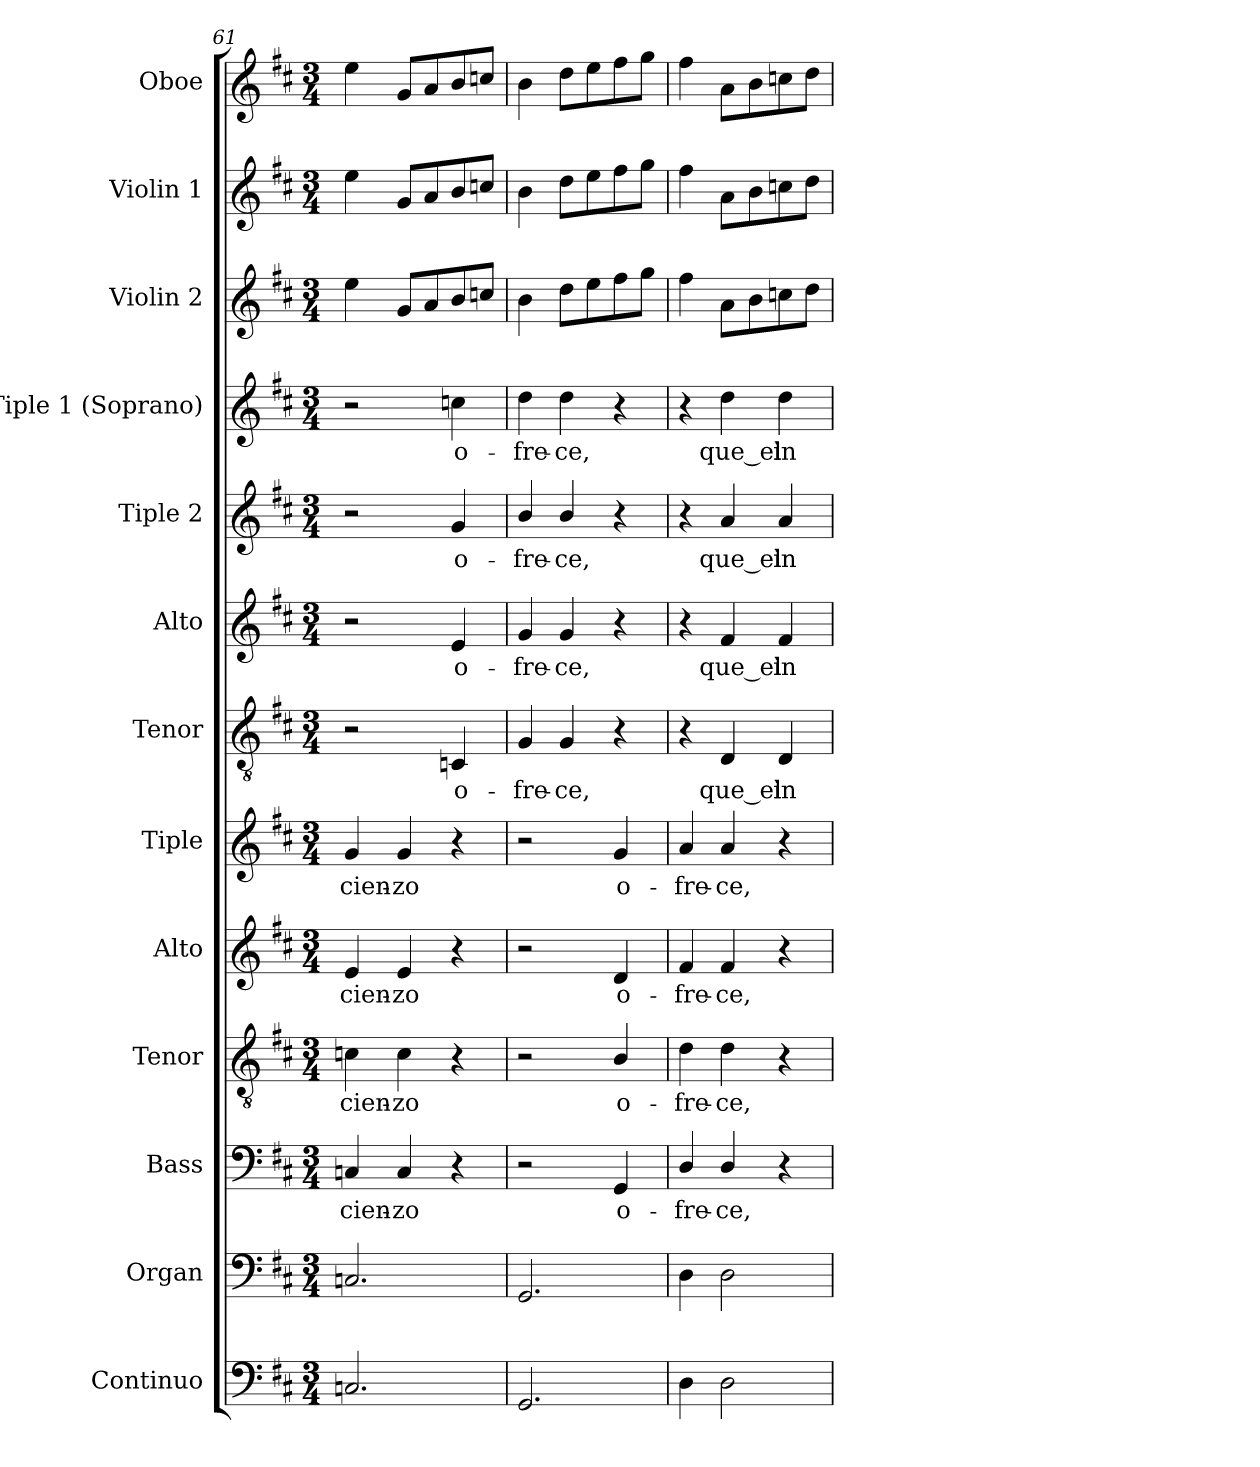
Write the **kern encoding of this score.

**kern	**kern	**kern	**text	**kern	**text	**kern	**text	**kern	**text	**kern	**text	**kern	**text	**kern	**text	**kern	**text	**kern	**kern	**kern
*part13	*part12	*part11	*part11	*part10	*part10	*part9	*part9	*part8	*part8	*part7	*part7	*part6	*part6	*part5	*part5	*part4	*part4	*part3	*part2	*part1
*staff13	*staff12	*staff11	*staff11	*staff10	*staff10	*staff9	*staff9	*staff8	*staff8	*staff7	*staff7	*staff6	*staff6	*staff5	*staff5	*staff4	*staff4	*staff3	*staff2	*staff1
*I"Continuo	*I"Organ	*I"Bass	*	*I"Tenor	*	*I"Alto	*	*I"Tiple	*	*I"Tenor	*	*I"Alto	*	*I"Tiple 2	*	*I"Tiple 1 (Soprano)	*	*I"Violin 2	*I"Violin 1	*I"Oboe
*I'Cont.	*I'Org.	*I'B.	*	*I'T.	*	*I'A.	*	*	*	*I'T.	*	*I'A.	*	*	*	*I'S1.	*	*I'Vln. 2	*I'Vln. 1	*I'Ob.
*clefF4	*clefF4	*clefF4	*	*clefGv2	*	*clefG2	*	*clefG2	*	*clefGv2	*	*clefG2	*	*clefG2	*	*clefG2	*	*clefG2	*clefG2	*clefG2
*	*	*	*	*ITrd7c12	*	*	*	*	*	*ITrd7c12	*	*	*	*	*	*	*	*	*	*
*k[f#c#]	*k[f#c#]	*k[f#c#]	*	*k[f#c#]	*	*k[f#c#]	*	*k[f#c#]	*	*k[f#c#]	*	*k[f#c#]	*	*k[f#c#]	*	*k[f#c#]	*	*k[f#c#]	*k[f#c#]	*k[f#c#]
*D:	*D:	*D:	*	*D:	*	*D:	*	*D:	*	*D:	*	*D:	*	*D:	*	*D:	*	*D:	*D:	*D:
*M3/4	*M3/4	*M3/4	*	*M3/4	*	*M3/4	*	*M3/4	*	*M3/4	*	*M3/4	*	*M3/4	*	*M3/4	*	*M3/4	*M3/4	*M3/4
=61	=61	=61	=61	=61	=61	=61	=61	=61	=61	=61	=61	=61	=61	=61	=61	=61	=61	=61	=61	=61
!	!	!	!LO:LY:b:color=#000000	!	!	!	!	!	!	!	!	!	!	!	!	!	!	!	!	!
!	!	!	!	!	!LO:LY:b:color=#000000	!	!	!	!	!	!	!	!	!	!	!	!	!	!	!
!	!	!	!	!	!	!	!LO:LY:b:color=#000000	!	!	!	!	!	!	!	!	!	!	!	!	!
!	!	!	!	!	!	!	!	!	!LO:LY:b:color=#000000	!	!	!	!	!	!	!	!	!	!	!
2.Cni/	2.Cni/	4Cni/	-cien-	4Cni\	-cien-	4ei/	-cien-	4gi/	-cien-	2r	.	2r	.	2r	.	2r	.	4eei\	4eei\	4eei\
!	!	!	!LO:LY:b:color=#000000	!	!	!	!	!	!	!	!	!	!	!	!	!	!	!	!	!
!	!	!	!	!	!LO:LY:b:color=#000000	!	!	!	!	!	!	!	!	!	!	!	!	!	!	!
!	!	!	!	!	!	!	!LO:LY:b:color=#000000	!	!	!	!	!	!	!	!	!	!	!	!	!
!	!	!	!	!	!	!	!	!	!LO:LY:b:color=#000000	!	!	!	!	!	!	!	!	!	!	!
.	.	4Ci/	-zo	4Ci\	-zo	4ei/	-zo	4gi/	-zo	.	.	.	.	.	.	.	.	8gi/L	8gi/L	8gi/L
.	.	.	.	.	.	.	.	.	.	.	.	.	.	.	.	.	.	8ai/	8ai/	8ai/
!	!	!	!	!	!	!	!	!	!	!	!LO:LY:b:color=#000000	!	!	!	!	!	!	!	!	!
!	!	!	!	!	!	!	!	!	!	!	!	!	!LO:LY:b:color=#000000	!	!	!	!	!	!	!
!	!	!	!	!	!	!	!	!	!	!	!	!	!	!	!LO:LY:b:color=#000000	!	!	!	!	!
!	!	!	!	!	!	!	!	!	!	!	!	!	!	!	!	!	!LO:LY:b:color=#000000	!	!	!
.	.	4r	.	4r	.	4r	.	4r	.	4CCni/	o-	4ei/	o-	4gi/	o-	4ccni\	o-	8bi/	8bi/	8bi/
.	.	.	.	.	.	.	.	.	.	.	.	.	.	.	.	.	.	8ccni/J	8ccni/J	8ccni/J
=62	=62	=62	=62	=62	=62	=62	=62	=62	=62	=62	=62	=62	=62	=62	=62	=62	=62	=62	=62	=62
!	!	!	!	!	!	!	!	!	!	!	!LO:LY:b:color=#000000	!	!	!	!	!	!	!	!	!
!	!	!	!	!	!	!	!	!	!	!	!	!	!LO:LY:b:color=#000000	!	!	!	!	!	!	!
!	!	!	!	!	!	!	!	!	!	!	!	!	!	!	!LO:LY:b:color=#000000	!	!	!	!	!
!	!	!	!	!	!	!	!	!	!	!	!	!	!	!	!	!	!LO:LY:b:color=#000000	!	!	!
2.GGi/	2.GGi/	2r	.	2r	.	2r	.	2r	.	4GGi/	-fre-	4gi/	-fre-	4bi/	-fre-	4ddi\	-fre-	4bi\	4bi\	4bi\
!	!	!	!	!	!	!	!	!	!	!	!LO:LY:b:color=#000000	!	!	!	!	!	!	!	!	!
!	!	!	!	!	!	!	!	!	!	!	!	!	!LO:LY:b:color=#000000	!	!	!	!	!	!	!
!	!	!	!	!	!	!	!	!	!	!	!	!	!	!	!LO:LY:b:color=#000000	!	!	!	!	!
!	!	!	!	!	!	!	!	!	!	!	!	!	!	!	!	!	!LO:LY:b:color=#000000	!	!	!
.	.	.	.	.	.	.	.	.	.	4GGi/	-ce,	4gi/	-ce,	4bi/	-ce,	4ddi\	-ce,	8ddi\L	8ddi\L	8ddi\L
.	.	.	.	.	.	.	.	.	.	.	.	.	.	.	.	.	.	8eei\	8eei\	8eei\
!	!	!	!LO:LY:b:color=#000000	!	!	!	!	!	!	!	!	!	!	!	!	!	!	!	!	!
!	!	!	!	!	!LO:LY:b:color=#000000	!	!	!	!	!	!	!	!	!	!	!	!	!	!	!
!	!	!	!	!	!	!	!LO:LY:b:color=#000000	!	!	!	!	!	!	!	!	!	!	!	!	!
!	!	!	!	!	!	!	!	!	!LO:LY:b:color=#000000	!	!	!	!	!	!	!	!	!	!	!
.	.	4GGi/	o-	4BBi/	o-	4di/	o-	4gi/	o-	4r	.	4r	.	4r	.	4r	.	8ff#i\	8ff#i\	8ff#i\
.	.	.	.	.	.	.	.	.	.	.	.	.	.	.	.	.	.	8ggi\J	8ggi\J	8ggi\J
=63	=63	=63	=63	=63	=63	=63	=63	=63	=63	=63	=63	=63	=63	=63	=63	=63	=63	=63	=63	=63
!	!	!	!LO:LY:b:color=#000000	!	!	!	!	!	!	!	!	!	!	!	!	!	!	!	!	!
!	!	!	!	!	!LO:LY:b:color=#000000	!	!	!	!	!	!	!	!	!	!	!	!	!	!	!
!	!	!	!	!	!	!	!LO:LY:b:color=#000000	!	!	!	!	!	!	!	!	!	!	!	!	!
!	!	!	!	!	!	!	!	!	!LO:LY:b:color=#000000	!	!	!	!	!	!	!	!	!	!	!
4Di\	4Di\	4Di/	-fre-	4Di\	-fre-	4f#i/	-fre-	4ai/	-fre-	4r	.	4r	.	4r	.	4r	.	4ff#i\	4ff#i\	4ff#i\
!	!	!	!LO:LY:b:color=#000000	!	!	!	!	!	!	!	!	!	!	!	!	!	!	!	!	!
!	!	!	!	!	!LO:LY:b:color=#000000	!	!	!	!	!	!	!	!	!	!	!	!	!	!	!
!	!	!	!	!	!	!	!LO:LY:b:color=#000000	!	!	!	!	!	!	!	!	!	!	!	!	!
!	!	!	!	!	!	!	!	!	!LO:LY:b:color=#000000	!	!	!	!	!	!	!	!	!	!	!
!	!	!	!	!	!	!	!	!	!	!	!LO:LY:b:color=#000000	!	!	!	!	!	!	!	!	!
!	!	!	!	!	!	!	!	!	!	!	!	!	!LO:LY:b:color=#000000	!	!	!	!	!	!	!
!	!	!	!	!	!	!	!	!	!	!	!	!	!	!	!LO:LY:b:color=#000000	!	!	!	!	!
!	!	!	!	!	!	!	!	!	!	!	!	!	!	!	!	!	!LO:LY:b:color=#000000	!	!	!
2Di\	2Di\	4Di/	-ce,	4Di\	-ce,	4f#i/	-ce,	4ai/	-ce,	4DDi/	que_el	4f#i/	que_el	4ai/	que_el	4ddi\	que_el	8ai\L	8ai\L	8ai\L
.	.	.	.	.	.	.	.	.	.	.	.	.	.	.	.	.	.	8bi\	8bi\	8bi\
!	!	!	!	!	!	!	!	!	!	!	!LO:LY:b:color=#000000	!	!	!	!	!	!	!	!	!
!	!	!	!	!	!	!	!	!	!	!	!	!	!LO:LY:b:color=#000000	!	!	!	!	!	!	!
!	!	!	!	!	!	!	!	!	!	!	!	!	!	!	!LO:LY:b:color=#000000	!	!	!	!	!
!	!	!	!	!	!	!	!	!	!	!	!	!	!	!	!	!	!LO:LY:b:color=#000000	!	!	!
.	.	4r	.	4r	.	4r	.	4r	.	4DDi/	in-	4f#i/	in-	4ai/	in-	4ddi\	in-	8ccni\	8ccni\	8ccni\
.	.	.	.	.	.	.	.	.	.	.	.	.	.	.	.	.	.	8ddi\J	8ddi\J	8ddi\J
=	=	=	=	=	=	=	=	=	=	=	=	=	=	=	=	=	=	=	=	=
*-	*-	*-	*-	*-	*-	*-	*-	*-	*-	*-	*-	*-	*-	*-	*-	*-	*-	*-	*-	*-
